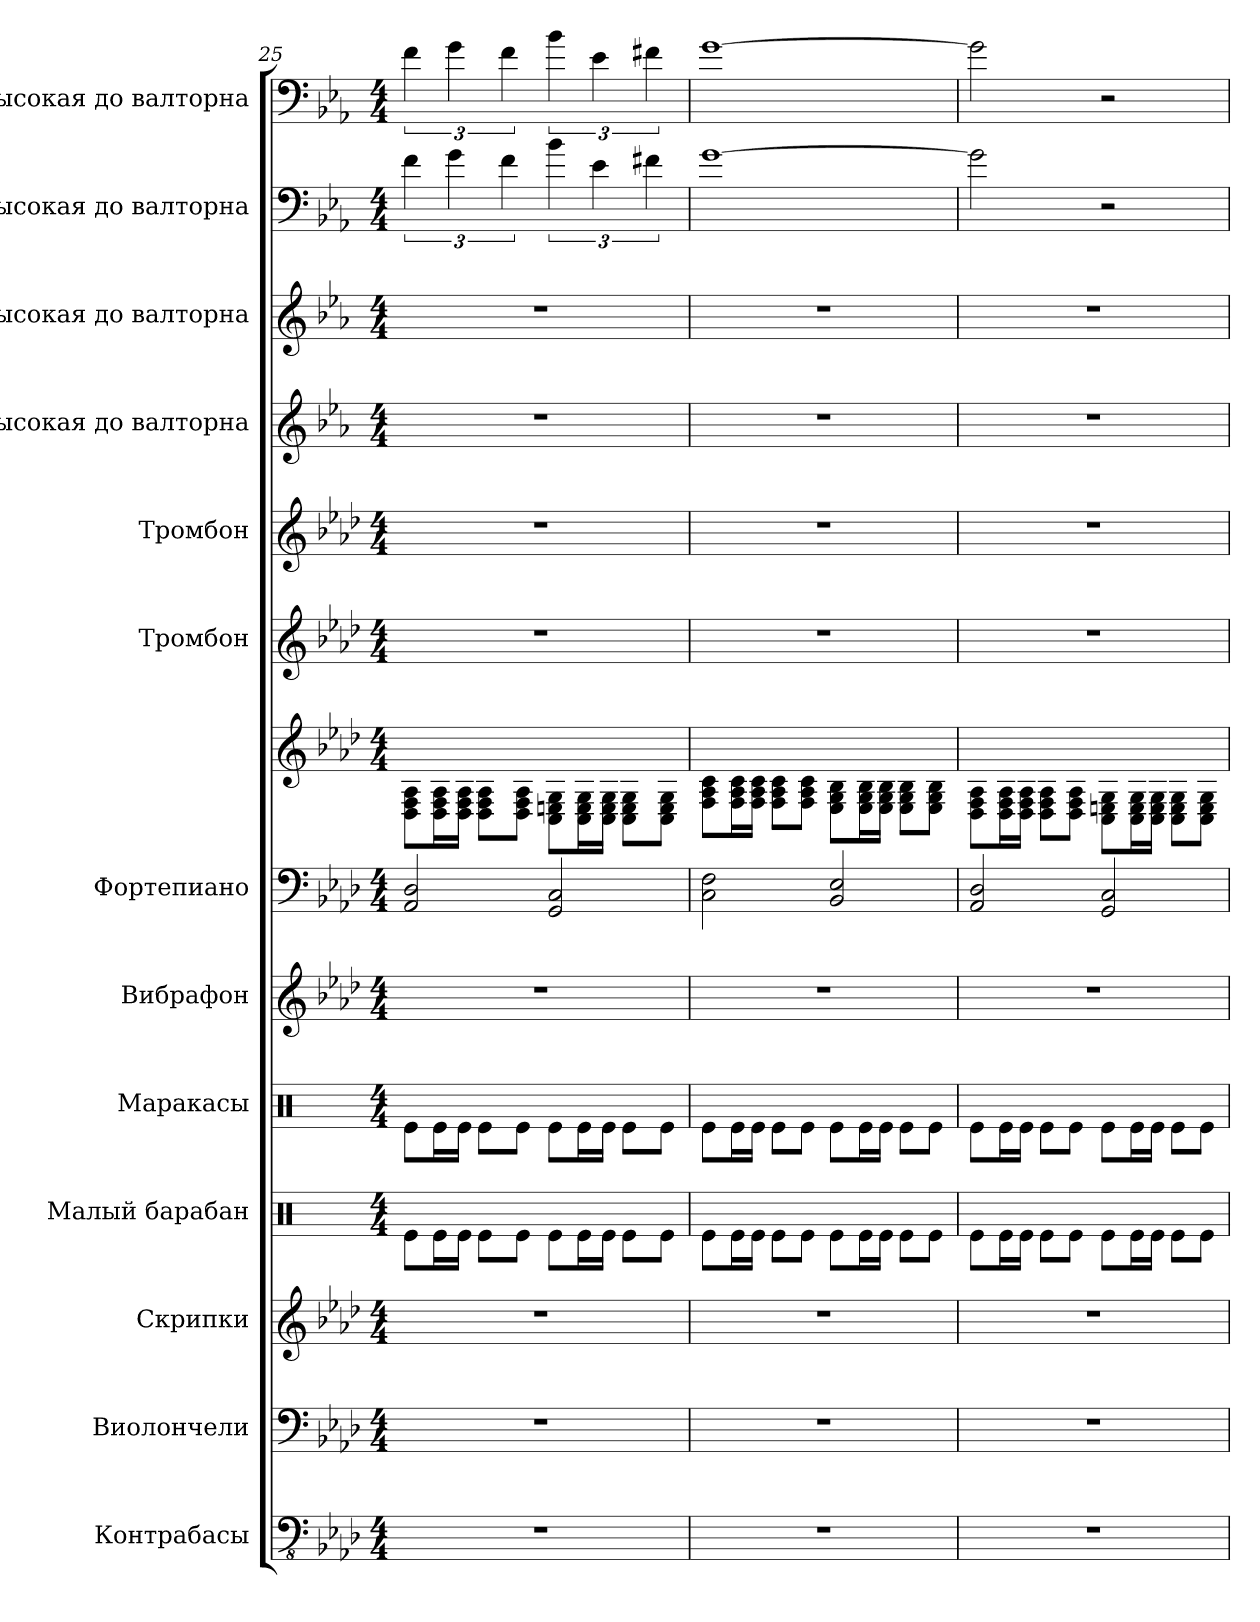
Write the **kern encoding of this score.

**kern	**kern	**kern	**kern	**kern	**kern	**kern	**kern	**kern	**kern	**kern	**kern	**kern	**kern
*part13	*part12	*part11	*part10	*part9	*part8	*part7	*part7	*part6	*part5	*part4	*part3	*part2	*part1
*staff14	*staff13	*staff12	*staff11	*staff10	*staff9	*staff8	*staff7	*staff6	*staff5	*staff4	*staff3	*staff2	*staff1
*I"Контрабасы	*I"Виолончели	*I"Скрипки	*I"Малый барабан	*I"Маракасы	*I"Вибрафон	*I"Фортепиано	*	*I"Тромбон	*I"Тромбон	*I"Высокая до валторна	*I"Высокая до валторна	*I"Высокая до валторна	*I"Высокая до валторна
!!LO:PB:g=z
*clefFv4	*clefF4	*clefG2	*clefX	*clefX	*clefG2	*clefF4	*clefG2	*clefG2	*clefG2	*clefG2	*clefG2	*clefF4	*clefF4
*	*	*	*	*	*	*	*	*	*	*ITrd4c7	*ITrd4c7	*ITrd4c7	*ITrd4c7
*k[b-e-a-d-]	*k[b-e-a-d-]	*k[b-e-a-d-]	*k[]	*k[]	*k[b-e-a-d-]	*k[b-e-a-d-]	*k[b-e-a-d-]	*k[b-e-a-d-]	*k[b-e-a-d-]	*k[b-e-a-d-]	*k[b-e-a-d-]	*k[b-e-a-d-]	*k[b-e-a-d-]
*M4/4	*M4/4	*M4/4	*M4/4	*M4/4	*M4/4	*M4/4	*M4/4	*M4/4	*M4/4	*M4/4	*M4/4	*M4/4	*M4/4
=25	=25	=25	=25	=25	=25	=25	=25	=25	=25	=25	=25	=25	=25
1r	1r	1r	8Re\L	8Re\L	1r	2AA-/ 2D-/	8D-\ 8F\ 8A-\L	1r	1r	1r	1r	6B-\	6B-\
.	.	.	16Re\L	16Re\L	.	.	16D-\ 16F\ 16A-\L	.	.	.	.	.	.
.	.	.	.	.	.	.	.	.	.	.	.	6c\	6c\
.	.	.	16Re\JJ	16Re\JJ	.	.	16D-\ 16F\ 16A-\JJ	.	.	.	.	.	.
.	.	.	8Re\L	8Re\L	.	.	8D-\ 8F\ 8A-\L	.	.	.	.	.	.
.	.	.	.	.	.	.	.	.	.	.	.	6B-\	6B-\
.	.	.	8Re\J	8Re\J	.	.	8D-\ 8F\ 8A-\J	.	.	.	.	.	.
.	.	.	8Re\L	8Re\L	.	2GG/ 2C/	8C\ 8En\ 8G\L	.	.	.	.	6e-\	6e-\
.	.	.	16Re\L	16Re\L	.	.	16C\ 16E\ 16G\L	.	.	.	.	.	.
.	.	.	.	.	.	.	.	.	.	.	.	6A-\	6A-\
.	.	.	16Re\JJ	16Re\JJ	.	.	16C\ 16E\ 16G\JJ	.	.	.	.	.	.
.	.	.	8Re\L	8Re\L	.	.	8C\ 8E\ 8G\L	.	.	.	.	.	.
.	.	.	.	.	.	.	.	.	.	.	.	6Bn\	6Bn\
.	.	.	8Re\J	8Re\J	.	.	8C\ 8E\ 8G\J	.	.	.	.	.	.
=26	=26	=26	=26	=26	=26	=26	=26	=26	=26	=26	=26	=26	=26
1r	1r	1r	8Re\L	8Re\L	1r	2C\ 2F\	8F\ 8A-\ 8c\L	1r	1r	1r	1r	[1c	[1c
.	.	.	16Re\L	16Re\L	.	.	16F\ 16A-\ 16c\L	.	.	.	.	.	.
.	.	.	16Re\JJ	16Re\JJ	.	.	16F\ 16A-\ 16c\JJ	.	.	.	.	.	.
.	.	.	8Re\L	8Re\L	.	.	8F\ 8A-\ 8c\L	.	.	.	.	.	.
.	.	.	8Re\J	8Re\J	.	.	8F\ 8A-\ 8c\J	.	.	.	.	.	.
.	.	.	8Re\L	8Re\L	.	2BB-/ 2E-/	8E-\ 8G\ 8B-\L	.	.	.	.	.	.
.	.	.	16Re\L	16Re\L	.	.	16E-\ 16G\ 16B-\L	.	.	.	.	.	.
.	.	.	16Re\JJ	16Re\JJ	.	.	16E-\ 16G\ 16B-\JJ	.	.	.	.	.	.
.	.	.	8Re\L	8Re\L	.	.	8E-\ 8G\ 8B-\L	.	.	.	.	.	.
.	.	.	8Re\J	8Re\J	.	.	8E-\ 8G\ 8B-\J	.	.	.	.	.	.
=27	=27	=27	=27	=27	=27	=27	=27	=27	=27	=27	=27	=27	=27
1r	1r	1r	8Re\L	8Re\L	1r	2AA-/ 2D-/	8D-\ 8F\ 8A-\L	1r	1r	1r	1r	2c\]	2c\]
.	.	.	16Re\L	16Re\L	.	.	16D-\ 16F\ 16A-\L	.	.	.	.	.	.
.	.	.	16Re\JJ	16Re\JJ	.	.	16D-\ 16F\ 16A-\JJ	.	.	.	.	.	.
.	.	.	8Re\L	8Re\L	.	.	8D-\ 8F\ 8A-\L	.	.	.	.	.	.
.	.	.	8Re\J	8Re\J	.	.	8D-\ 8F\ 8A-\J	.	.	.	.	.	.
.	.	.	8Re\L	8Re\L	.	2GG/ 2C/	8C\ 8En\ 8G\L	.	.	.	.	2r	2r
.	.	.	16Re\L	16Re\L	.	.	16C\ 16E\ 16G\L	.	.	.	.	.	.
.	.	.	16Re\JJ	16Re\JJ	.	.	16C\ 16E\ 16G\JJ	.	.	.	.	.	.
.	.	.	8Re\L	8Re\L	.	.	8C\ 8E\ 8G\L	.	.	.	.	.	.
.	.	.	8Re\J	8Re\J	.	.	8C\ 8E\ 8G\J	.	.	.	.	.	.
=	=	=	=	=	=	=	=	=	=	=	=	=	=
*-	*-	*-	*-	*-	*-	*-	*-	*-	*-	*-	*-	*-	*-
